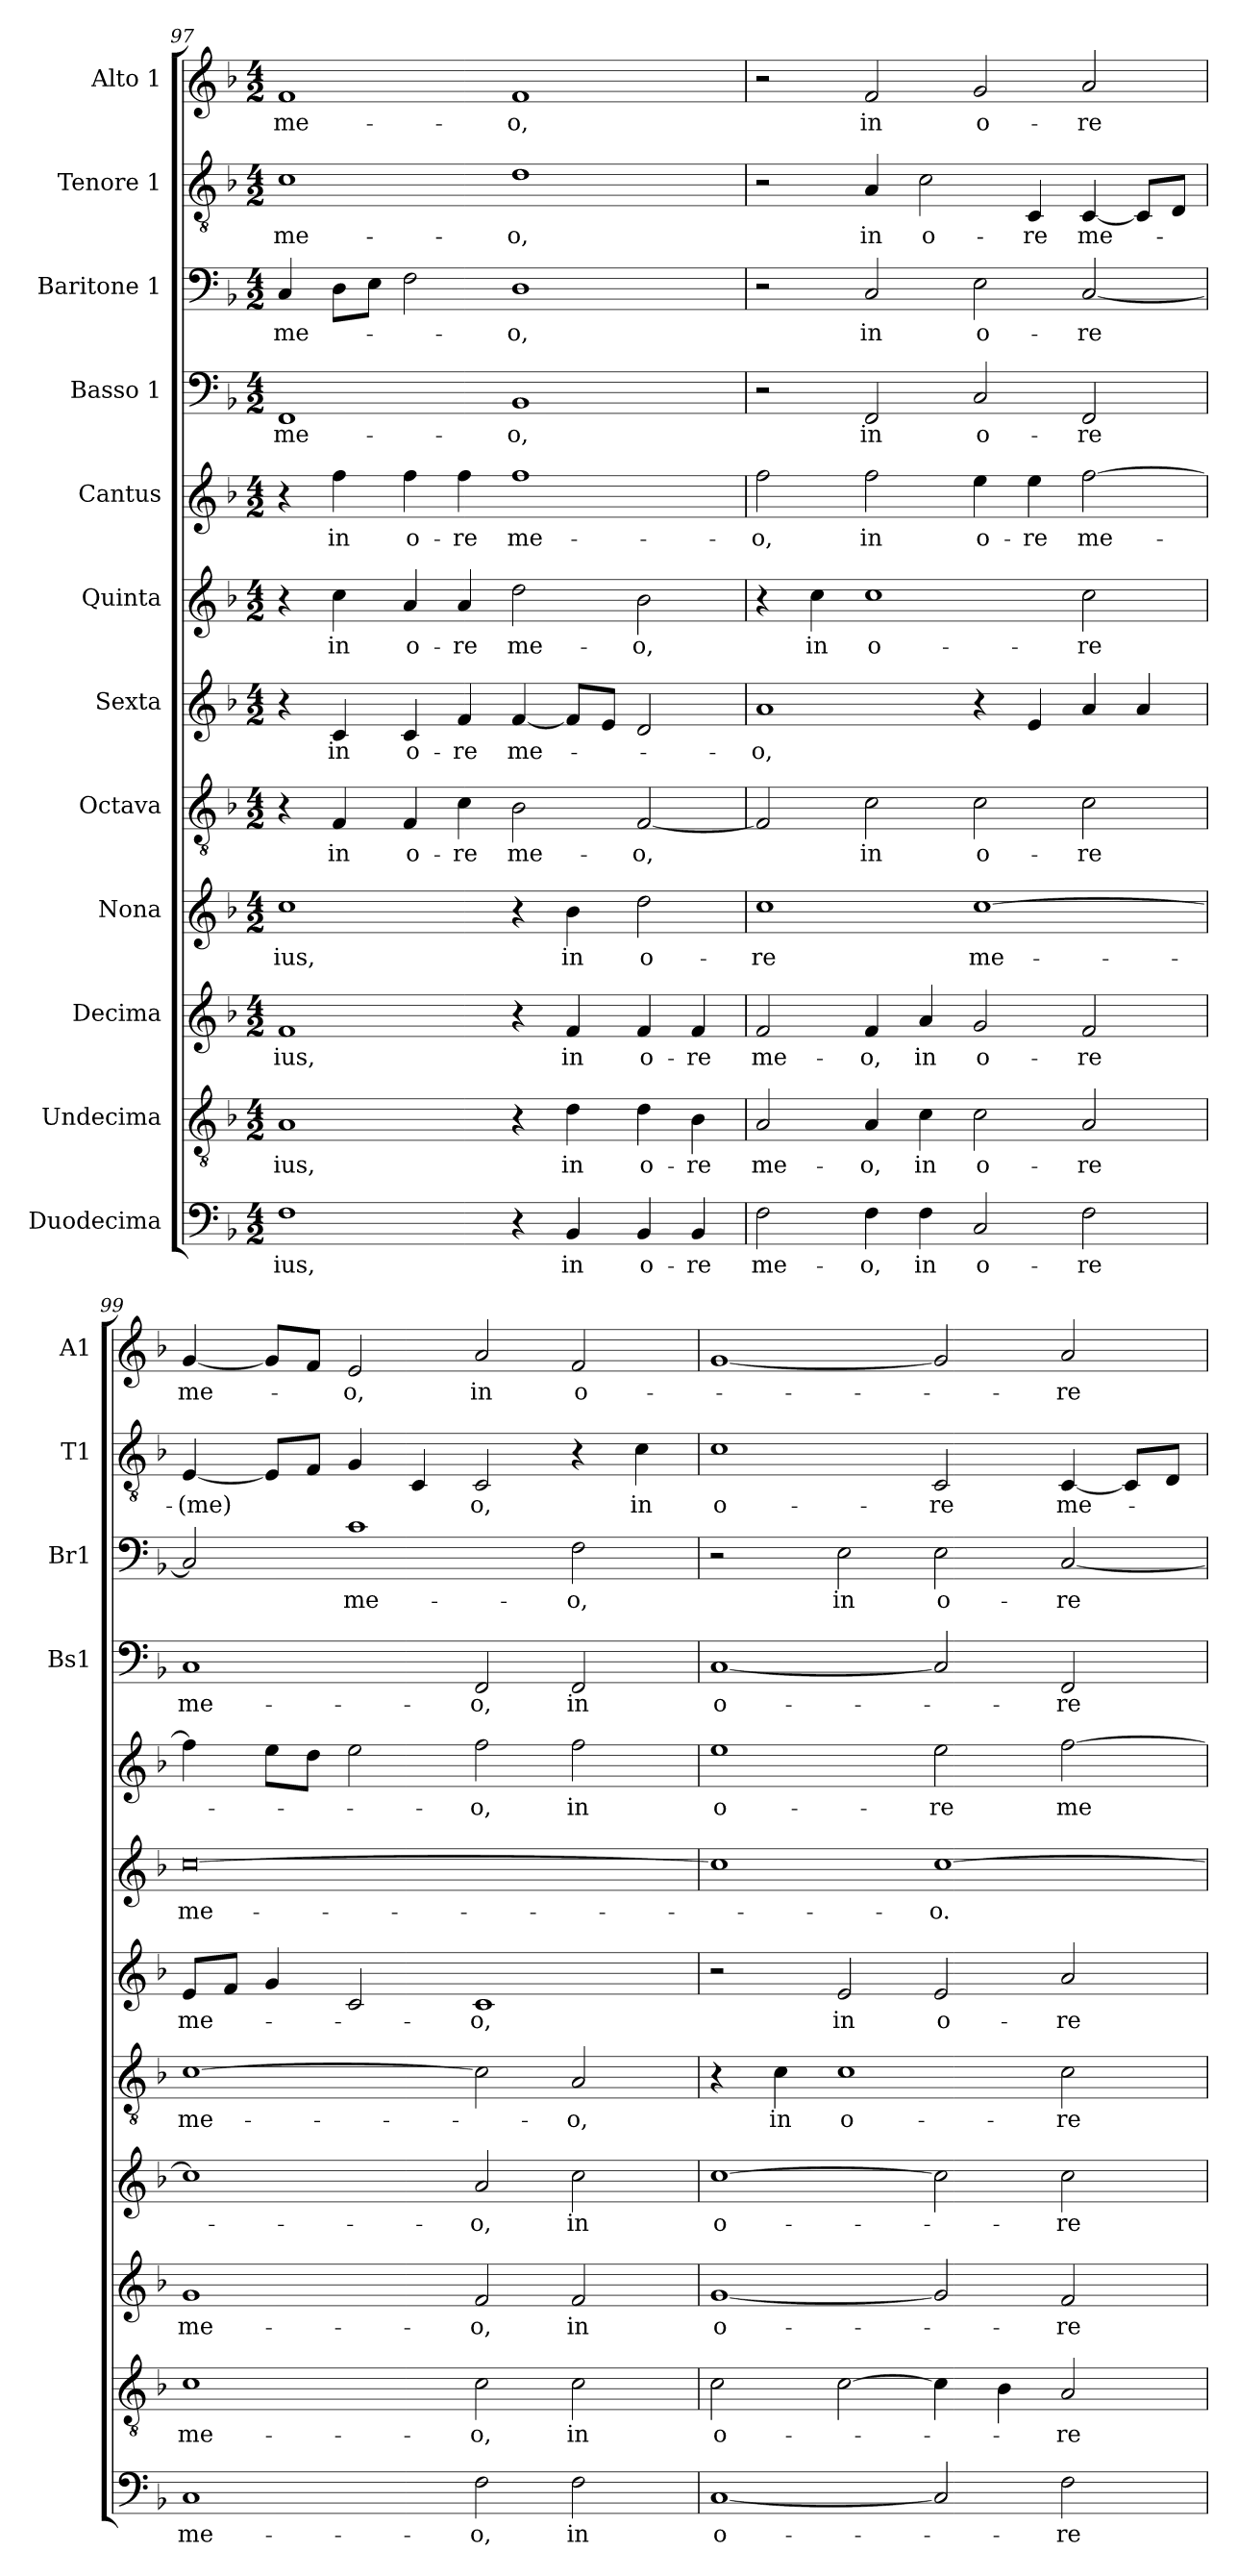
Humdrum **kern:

**kern	**text	**kern	**text	**kern	**text	**kern	**text	**kern	**text	**kern	**text	**kern	**text	**kern	**text	**kern	**text	**kern	**text	**kern	**text	**kern	**text
*part12	*part12	*part11	*part11	*part10	*part10	*part9	*part9	*part8	*part8	*part7	*part7	*part6	*part6	*part5	*part5	*part4	*part4	*part3	*part3	*part2	*part2	*part1	*part1
*staff12	*staff12	*staff11	*staff11	*staff10	*staff10	*staff9	*staff9	*staff8	*staff8	*staff7	*staff7	*staff6	*staff6	*staff5	*staff5	*staff4	*staff4	*staff3	*staff3	*staff2	*staff2	*staff1	*staff1
*I"Duodecima	*	*I"Undecima	*	*I"Decima	*	*I"Nona	*	*I"Octava	*	*I"Sexta	*	*I"Quinta	*	*I"Cantus	*	*I"Basso 1	*	*I"Baritone 1	*	*I"Tenore 1	*	*I"Alto 1	*
*	*	*	*	*	*	*	*	*	*	*	*	*	*	*	*	*I'Bs1	*	*I'Br1	*	*I'T1	*	*I'A1	*
!!LO:PB:g=z
*clefF4	*	*clefGv2	*	*clefG2	*	*clefG2	*	*clefGv2	*	*clefG2	*	*clefG2	*	*clefG2	*	*clefF4	*	*clefF4	*	*clefGv2	*	*clefG2	*
*k[b-]	*	*k[b-]	*	*k[b-]	*	*k[b-]	*	*k[b-]	*	*k[b-]	*	*k[b-]	*	*k[b-]	*	*k[b-]	*	*k[b-]	*	*k[b-]	*	*k[b-]	*
*F:	*	*F:	*	*F:	*	*F:	*	*F:	*	*F:	*	*F:	*	*F:	*	*F:	*	*F:	*	*F:	*	*F:	*
*M4/2	*	*M4/2	*	*M4/2	*	*M4/2	*	*M4/2	*	*M4/2	*	*M4/2	*	*M4/2	*	*M4/2	*	*M4/2	*	*M4/2	*	*M4/2	*
=97	=97	=97	=97	=97	=97	=97	=97	=97	=97	=97	=97	=97	=97	=97	=97	=97	=97	=97	=97	=97	=97	=97	=97
1F	-ius,	1A	-ius,	1f	-ius,	1cc	-ius,	4r	.	4r	.	4r	.	4r	.	1FF	me-	4C/	me-	1c	me-	1f	me-
.	.	.	.	.	.	.	.	4F/	in	4c/	in	4cc\	in	4ff\	in	.	.	8D\L	.	.	.	.	.
.	.	.	.	.	.	.	.	.	.	.	.	.	.	.	.	.	.	8E\J	.	.	.	.	.
.	.	.	.	.	.	.	.	4F/	o-	4c/	o-	4a/	o-	4ff\	o-	.	.	2F\	.	.	.	.	.
.	.	.	.	.	.	.	.	4c\	-re	4f/	-re	4a/	-re	4ff\	-re	.	.	.	.	.	.	.	.
4r	.	4r	.	4r	.	4r	.	2B-\	me-	[4f/	me-	2dd\	me-	1ff	me-	1BB-	-o,	1D	-o,	1d	o,	1f	-o,
4BB-/	in	4d\	in	4f/	in	4b-\	in	.	.	8f/L]	.	.	.	.	.	.	.	.	.	.	.	.	.
.	.	.	.	.	.	.	.	.	.	8e/J	.	.	.	.	.	.	.	.	.	.	.	.	.
4BB-/	o-	4d\	o-	4f/	o-	2dd\	o-	[2F/	-o,	2d/	.	2b-\	-o,	.	.	.	.	.	.	.	.	.	.
4BB-/	-re	4B-\	-re	4f/	-re	.	.	.	.	.	.	.	.	.	.	.	.	.	.	.	.	.	.
=98	=98	=98	=98	=98	=98	=98	=98	=98	=98	=98	=98	=98	=98	=98	=98	=98	=98	=98	=98	=98	=98	=98	=98
2F\	me-	2A/	me-	2f/	me-	1cc	-re	2F/]	.	1a	-o,	4r	.	2ff\	-o,	2r	.	2r	.	2r	.	2r	.
.	.	.	.	.	.	.	.	.	.	.	.	4cc\	in	.	.	.	.	.	.	.	.	.	.
4F\	-o,	4A/	-o,	4f/	-o,	.	.	2c\	in	.	.	1cc	o-	2ff\	in	2FF/	in	2C/	in	4A/	in	2f/	in
4F\	in	4c\	in	4a/	in	.	.	.	.	.	.	.	.	.	.	.	.	.	.	2c\	o-	.	.
2C/	o-	2c\	o-	2g/	o-	[1cc	me-	2c\	o-	4r	.	.	.	4ee\	o-	2C/	o-	2E\	o-	.	.	2g/	o-
.	.	.	.	.	.	.	.	.	.	4e/	.	.	.	4ee\	-re	.	.	.	.	4C/	-re	.	.
2F\	-re	2A/	-re	2f/	-re	.	.	2c\	-re	4a/	.	2cc\	-re	[2ff\	me-	2FF/	-re	[2C/	-re	[4C/	me-	2a/	-re
.	.	.	.	.	.	.	.	.	.	4a/	.	.	.	.	.	.	.	.	.	8C/L]	.	.	.
.	.	.	.	.	.	.	.	.	.	.	.	.	.	.	.	.	.	.	.	8D/J	.	.	.
=99	=99	=99	=99	=99	=99	=99	=99	=99	=99	=99	=99	=99	=99	=99	=99	=99	=99	=99	=99	=99	=99	=99	=99
1C	me-	1c	me-	1g	me-	1cc]	.	[1c	me-	8e/L	me-	[0cc	me-	4ff\]	.	1C	me-	2C/]	.	[4E/	-(me)	[4g/	me-
.	.	.	.	.	.	.	.	.	.	8f/J	.	.	.	.	.	.	.	.	.	.	.	.	.
.	.	.	.	.	.	.	.	.	.	4g/	.	.	.	8ee\L	.	.	.	.	.	8E/L]	.	8g/L]	.
.	.	.	.	.	.	.	.	.	.	.	.	.	.	8dd\J	.	.	.	.	.	8F/J	.	8f/J	.
.	.	.	.	.	.	.	.	.	.	2c/	.	.	.	2ee\	.	.	.	1c	me-	4G/	.	2e/	-o,
.	.	.	.	.	.	.	.	.	.	.	.	.	.	.	.	.	.	.	.	4C/	.	.	.
2F\	-o,	2c\	-o,	2f/	-o,	2a/	-o,	2c\]	.	1c	-o,	.	.	2ff\	-o,	2FF/	-o,	.	.	2C/	o,	2a/	in
2F\	in	2c\	in	2f/	in	2cc\	in	2A/	-o,	.	.	.	.	2ff\	in	2FF/	in	2F\	-o,	4r	.	2f/	o-
.	.	.	.	.	.	.	.	.	.	.	.	.	.	.	.	.	.	.	.	4c\	in	.	.
!!LO:PB:g=z
=100	=100	=100	=100	=100	=100	=100	=100	=100	=100	=100	=100	=100	=100	=100	=100	=100	=100	=100	=100	=100	=100	=100	=100
[1C	o-	2c\	o-	[1g	o-	[1cc	o-	4r	.	2r	.	1cc]	.	1ee	o-	[1C	o-	2r	.	1c	o-	[1g	.
.	.	.	.	.	.	.	.	4c\	in	.	.	.	.	.	.	.	.	.	.	.	.	.	.
.	.	[2c\	.	.	.	.	.	1c	o-	2e/	in	.	.	.	.	.	.	2E\	in	.	.	.	.
2C/]	.	4c\]	.	2g/]	.	2cc\]	.	.	.	2e/	o-	[1cc	-o.	2ee\	-re	2C/]	.	2E\	o-	2C/	-re	2g/]	.
.	.	4B-\	.	.	.	.	.	.	.	.	.	.	.	.	.	.	.	.	.	.	.	.	.
2F\	-re	2A/	-re	2f/	-re	2cc\	-re	2c\	-re	2a/	-re	.	.	[2ff\	me-	2FF/	-re	[2C/	-re	[4C/	me-	2a/	-re
.	.	.	.	.	.	.	.	.	.	.	.	.	.	.	.	.	.	.	.	8C/L]	.	.	.
.	.	.	.	.	.	.	.	.	.	.	.	.	.	.	.	.	.	.	.	8D/J	.	.	.
=	=	=	=	=	=	=	=	=	=	=	=	=	=	=	=	=	=	=	=	=	=	=	=
*-	*-	*-	*-	*-	*-	*-	*-	*-	*-	*-	*-	*-	*-	*-	*-	*-	*-	*-	*-	*-	*-	*-	*-
